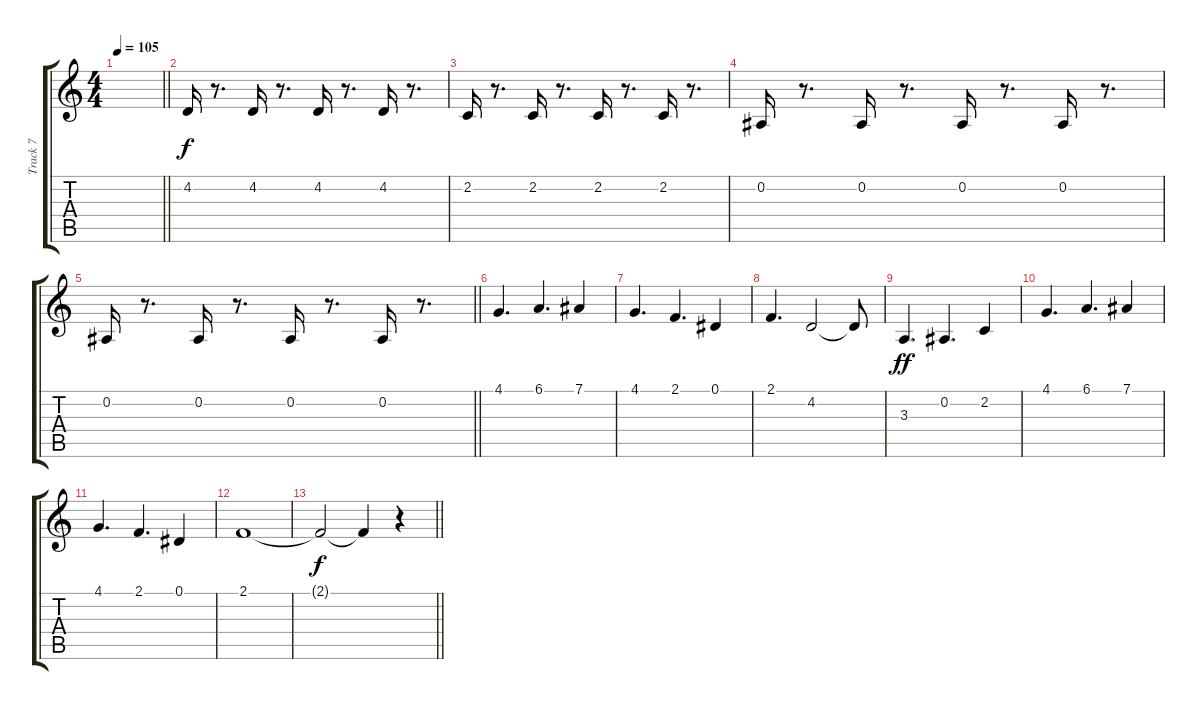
\track ("Track 7" "Track 7") {instrument violin}
\staff {score tabs}
\tuning (Eb4 Bb3 Gb3 Db3 Ab2 Eb2) {hide}
\ts (4 4)
\tempo 105
\clef g2
\barLineRight lightlight
\ks c
|
4.2.16 r.8{d} 4.2.16 r.8{d} 4.2.16 r.8{d} 4.2.16 r.8{d} |
2.2.16 r.8{d} 2.2.16 r.8{d} 2.2.16 r.8{d} 2.2.16 r.8{d} |
0.2.16 r.8{d} 0.2.16 r.8{d} 0.2.16 r.8{d} 0.2.16 r.8{d} |
\barLineRight lightlight
0.2.16 r.8{d} 0.2.16 r.8{d} 0.2.16 r.8{d} 0.2.16 r.8{d} |
4.1.4{d} 6.1.4{d} 7.1.4 |
4.1.4{d} 2.1.4{d} 0.1.4 |
2.1.4{d} 4.2.2 4.2{t}.8{dy f} |
3.3.4{d dy ff} 0.2.4{d} 2.2.4 |
4.1.4{d} 6.1.4{d} 7.1.4 |
4.1.4{d} 2.1.4{d} 0.1.4 |
2.1.1 |
\barLineRight lightlight
2.1{t}.2{dy f} 2.1{t}.4 r.4
